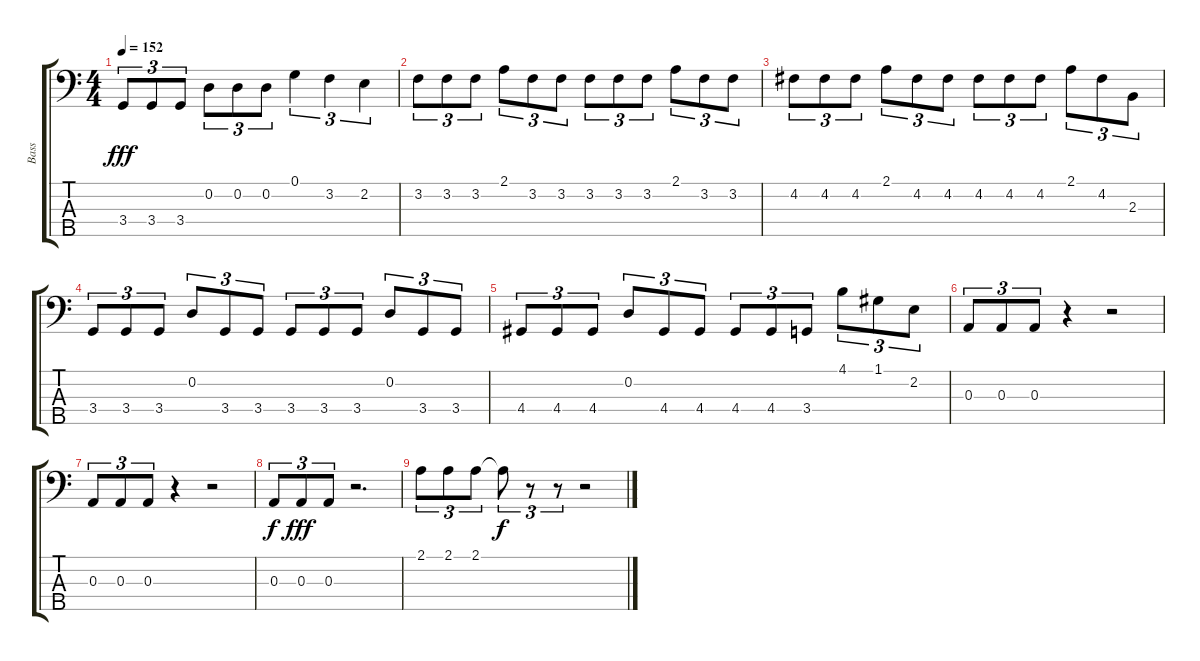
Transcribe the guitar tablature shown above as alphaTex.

\track ("Bass" "Bass") {instrument electricbassfinger}
\staff {score tabs}
\tuning (G2 D2 A1 E1 B0) {hide}
\ts (4 4)
\tempo 152
\clef f4
\ks c
3.4.8{tu (3 2) dy fff} 3.4.8{tu (3 2)} 3.4.8{tu (3 2)} 0.2.8{tu (3 2)} 0.2.8{tu (3 2)} 0.2.8{tu (3 2)} 0.1.4{tu (3 2)} 3.2.4{tu (3 2)} 2.2.4{tu (3 2)} |
3.2.8{tu (3 2)} 3.2.8{tu (3 2)} 3.2.8{tu (3 2)} 2.1.8{tu (3 2)} 3.2.8{tu (3 2)} 3.2.8{tu (3 2)} 3.2.8{tu (3 2)} 3.2.8{tu (3 2)} 3.2.8{tu (3 2)} 2.1.8{tu (3 2)} 3.2.8{tu (3 2)} 3.2.8{tu (3 2)} |
4.2.8{tu (3 2)} 4.2.8{tu (3 2)} 4.2.8{tu (3 2)} 2.1.8{tu (3 2)} 4.2.8{tu (3 2)} 4.2.8{tu (3 2)} 4.2.8{tu (3 2)} 4.2.8{tu (3 2)} 4.2.8{tu (3 2)} 2.1.8{tu (3 2)} 4.2.8{tu (3 2)} 2.3.8{tu (3 2)} |
3.4.8{tu (3 2)} 3.4.8{tu (3 2)} 3.4.8{tu (3 2)} 0.2.8{tu (3 2)} 3.4.8{tu (3 2)} 3.4.8{tu (3 2)} 3.4.8{tu (3 2)} 3.4.8{tu (3 2)} 3.4.8{tu (3 2)} 0.2.8{tu (3 2)} 3.4.8{tu (3 2)} 3.4.8{tu (3 2)} |
4.4.8{tu (3 2)} 4.4.8{tu (3 2)} 4.4.8{tu (3 2)} 0.2.8{tu (3 2)} 4.4.8{tu (3 2)} 4.4.8{tu (3 2)} 4.4.8{tu (3 2)} 4.4.8{tu (3 2)} 3.4.8{tu (3 2)} 4.1.8{tu (3 2)} 1.1.8{tu (3 2)} 2.2.8{tu (3 2)} |
0.3.8{tu (3 2)} 0.3.8{tu (3 2)} 0.3.8{tu (3 2)} r.4 r.2 |
0.3.8{tu (3 2)} 0.3.8{tu (3 2)} 0.3.8{tu (3 2)} r.4 r.2 |
0.3.8{tu (3 2) dy f} 0.3.8{tu (3 2) dy fff} 0.3.8{tu (3 2)} r.2{d} |
2.1.8{tu (3 2)} 2.1.8{tu (3 2)} 2.1.8{tu (3 2)} 2.1{t}.8{tu (3 2) dy f} r.8{tu (3 2)} r.8{tu (3 2)} r.2
